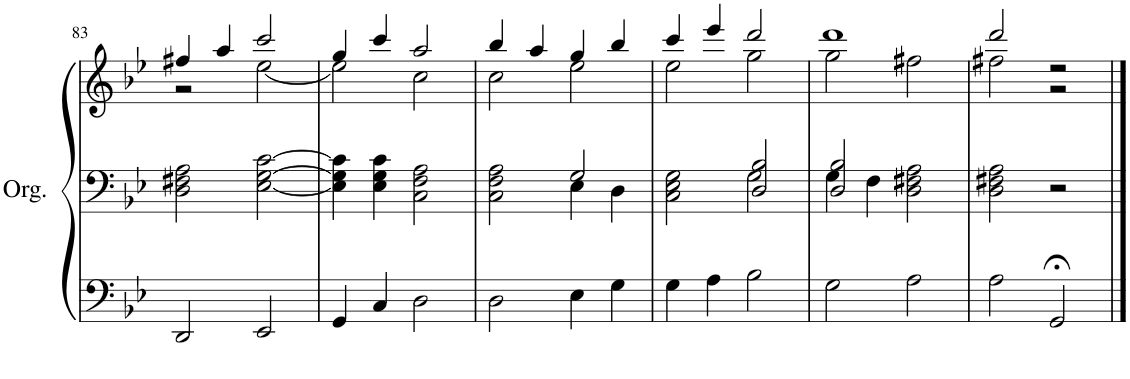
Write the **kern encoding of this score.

**kern	**kern	**kern
*part1	*part1	*part1
*staff3	*staff2	*staff1
*I"Organ	*	*
*I'Org.	*	*
!!LO:PB:g=z
*clefF4	*clefF4	*clefG2
*k[b-e-]	*k[b-e-]	*k[b-e-]
*M4/4	*M4/4	*M4/4
=83	=83	=83
*	*	*^
2DD/	2D\ 2F#X\ 2A\	4ff#X/	2r
.	.	4aa/	.
2EE-/	[2E-\ [2G\ [2c\	2ccc/	[2ee-\
=84	=84	=84	=84
4GG/	4E-\] 4G\] 4c\]	4gg/	2ee-\]
4C/	4E-\ 4G\ 4c\	4ccc/	.
2D\	2C\ 2F\ 2A\	2aa/	2cc\
=85	=85	=85	=85
*	*^	*	*
2D\	2C\ 2F\ 2A\	2ryy	4bb-/	2cc\
.	.	.	4aa/	.
4E-\	2G/	4E-\	4gg/	2ee-\
4G\	.	4D\	4bb-/	.
=86	=86	=86	=86	=86
4G\	2C\ 2E-\ 2G\	2ryy	4ccc/	2ee-\
4A\	.	.	4eee-/	.
2B-\	2D/ 2B-/	2G\	2ddd/	2gg\
=87	=87	=87	=87	=87
2G\	2D/ 2B-/	4G\	1ddd	2gg\
.	.	4F\	.	.
2A\	2D\ 2F#X\ 2A\	2ryy	.	2ff#X\
*	*v	*v	*	*
=88	=88	=88	=88
2A\	2D\ 2F#X\ 2A\	2ddd/	2ff#X\
2GG;</	2r	2r	2r
*	*	*v	*v
==	==	==
*-	*-	*-
